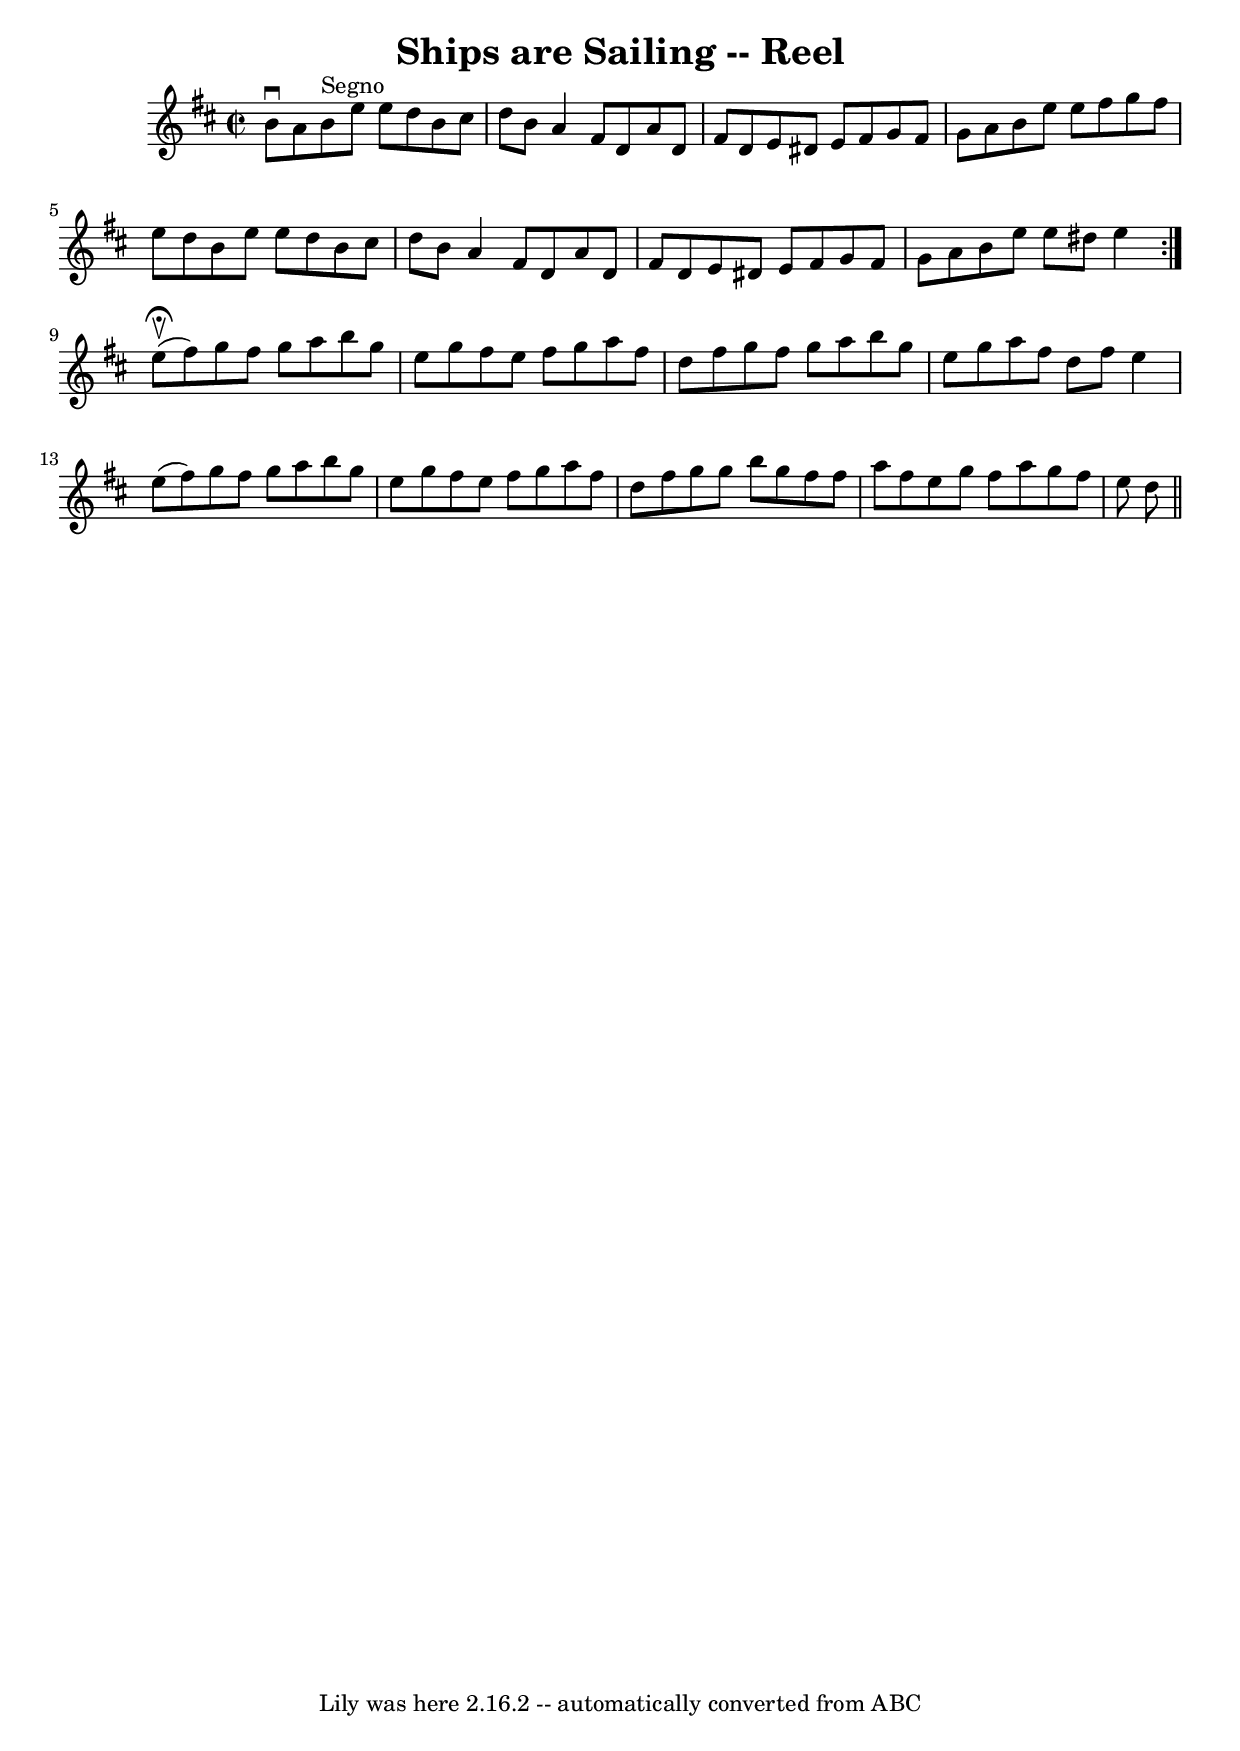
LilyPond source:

\version "2.7.40"
\include "Mammoth.ily"
\header {
	book = "Ryan's Mammoth Collection"
	crossRefNumber = "1"
	footnotes = ""
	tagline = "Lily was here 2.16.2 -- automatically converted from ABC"
	title = "Ships are Sailing -- Reel"
}
voicedefault =  {
\set Score.defaultBarType = "empty"

\repeat volta 2 {
\override Staff.TimeSignature #'style = #'C
 \time 2/2 \key e \dorian b'8^\downbow a'8    |
 b'8^"Segno"   
e''8 e''8 d''8 b'8 cis''8 d''8 b'8  |
 a'4 fis'8   
 d'8 a'8 d'8 fis'8 d'8  |
 e'8 dis'8 e'8 fis'8    
g'8 fis'8 g'8 a'8  |
 b'8 e''8 e''8 fis''8 g''8    
fis''8 e''8 d''8  |
 b'8 e''8 e''8 d''8 b'8    
cis''8 d''8 b'8  |
 a'4 fis'8 d'8 a'8 d'8 fis'8    
d'8  |
 e'8 dis'8 e'8 fis'8 g'8 fis'8 g'8 a'8  
|
 b'8 e''8 e''8 dis''8 e''4    } e''8 
^\fermata^\upbow(fis''8) |
 g''8 fis''8 g''8 a''8    
b''8 g''8 e''8 g''8  |
 fis''8 e''8 fis''8 g''8    
a''8 fis''8 d''8 fis''8  |
 g''8 fis''8 g''8 a''8    
b''8 g''8 e''8 g''8  |
 a''8 fis''8 d''8 fis''8    
e''4 e''8 (fis''8) |
 g''8 fis''8 g''8 a''8 b''8 
 g''8 e''8 g''8  |
 fis''8 e''8 fis''8 g''8 a''8    
fis''8 d''8 fis''8  |
 g''8 g''8 b''8 g''8 fis''8    
fis''8 a''8 fis''8  |
 e''8 g''8 fis''8 a''8 g''8    
fis''8 e''8 d''8    \bar "||"   
}

\score{
    <<

	\context Staff="default"
	{
	    \voicedefault 
	}

    >>
	\layout {
	}
	\midi {}
}
